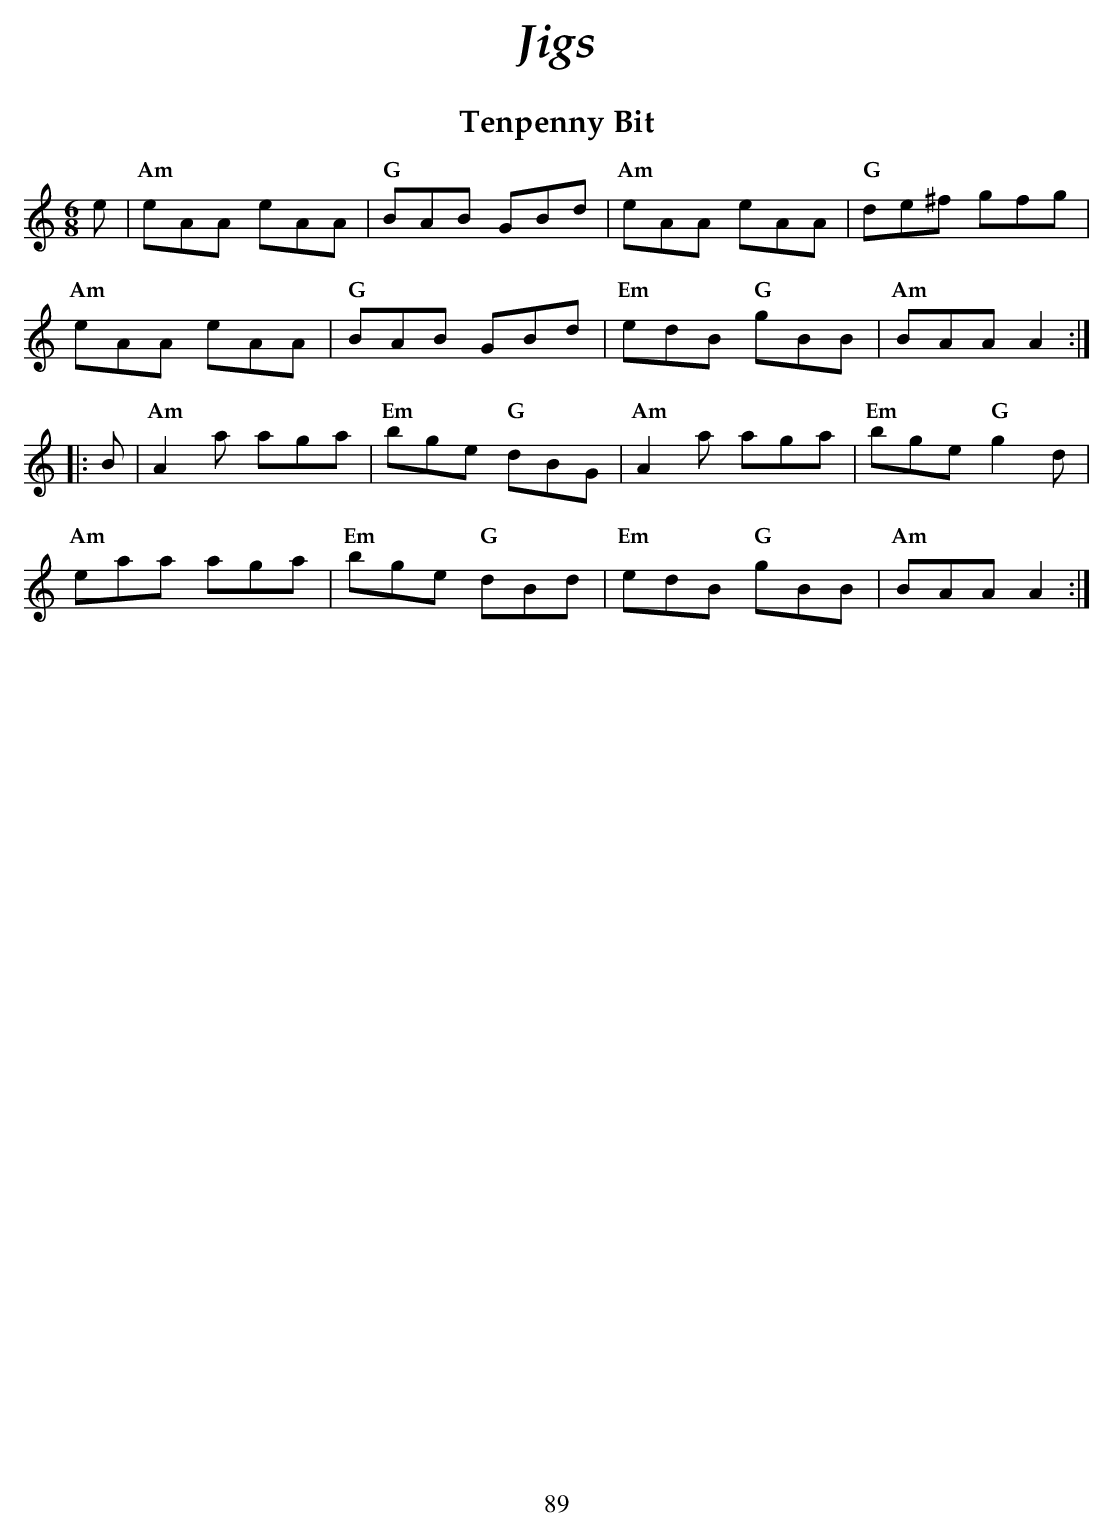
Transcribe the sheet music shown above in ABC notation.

X:1
T:Tenpenny Bit
M:6/8
L:1/8
K:Am
  e |\
"Am" eAA eAA | "G" BAB GBd | "Am" eAA eAA      | "G"  de^f gfg |
"Am" eAA eAA | "G" BAB GBd | "Em"  edB "G" gBB | "Am" BAA A2  :|
|:B |\
"Am" A2a aga | "Em" bge "G" dBG | "Am" A2a aga      | "Em" bge "G" g2d |
"Am" eaa aga | "Em" bge "G" dBd | "Em"  edB "G" gBB | "Am" BAA     A2 :|
